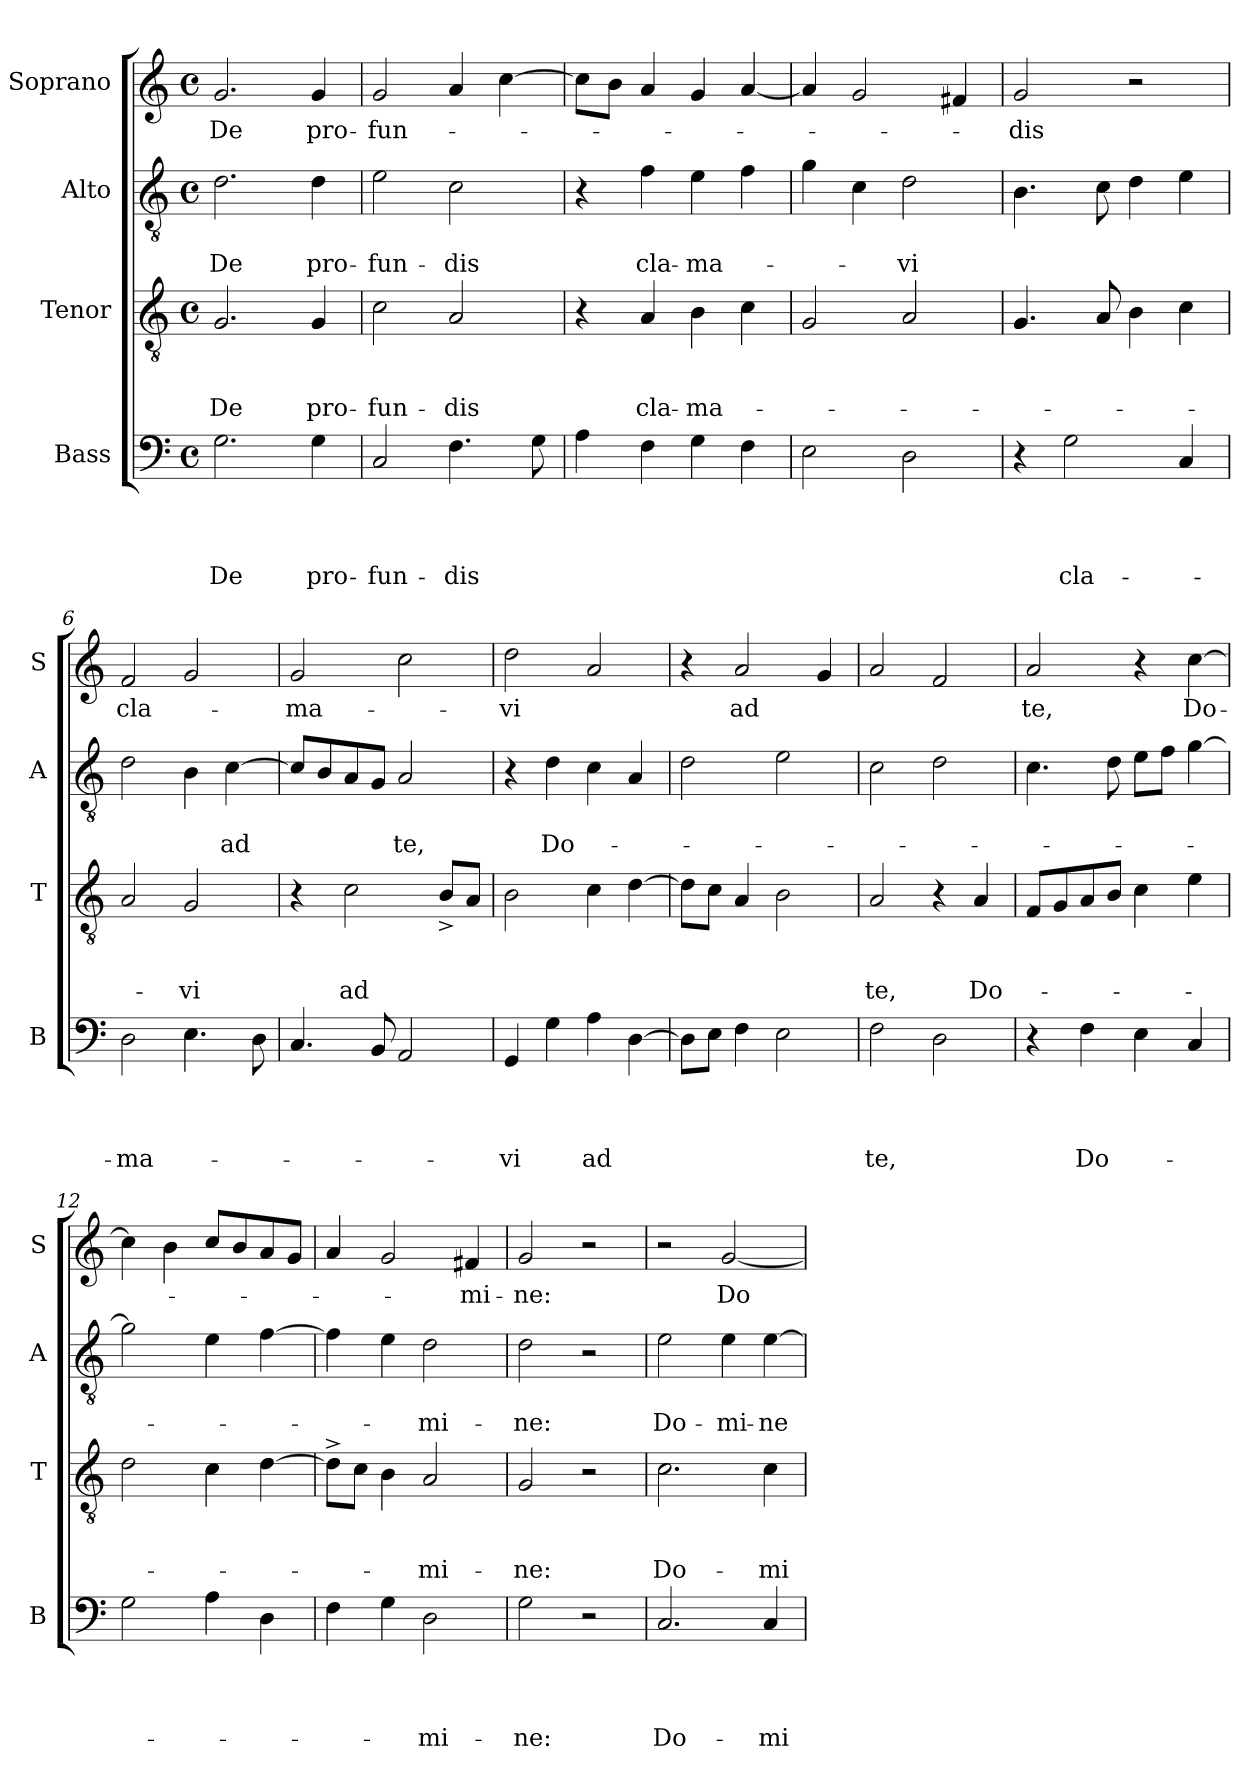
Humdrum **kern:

**kern	**text	**text	**text	**text	**kern	**text	**text	**text	**kern	**text	**text	**kern	**text
*part4	*part4	*part4	*part4	*part4	*part3	*part3	*part3	*part3	*part2	*part2	*part2	*part1	*part1
*staff4	*staff4	*staff4	*staff4	*staff4	*staff3	*staff3	*staff3	*staff3	*staff2	*staff2	*staff2	*staff1	*staff1
*I"Bass	*	*	*	*	*I"Tenor	*	*	*	*I"Alto	*	*	*I"Soprano	*
*I'B	*	*	*	*	*I'T	*	*	*	*I'A	*	*	*I'S	*
*clefF4	*	*	*	*	*clefGv2	*	*	*	*clefGv2	*	*	*clefG2	*
*k[]	*	*	*	*	*k[]	*	*	*	*k[]	*	*	*k[]	*
*C:	*	*	*	*	*C:	*	*	*	*C:	*	*	*C:	*
*M4/4	*	*	*	*	*M4/4	*	*	*	*M4/4	*	*	*M4/4	*
*met(c)	*	*	*	*	*met(c)	*	*	*	*met(c)	*	*	*met(c)	*
=1	=1	=1	=1	=1	=1	=1	=1	=1	=1	=1	=1	=1	=1
!	!	!	!	!LO:LY:b	!	!	!	!LO:LY:b	!	!	!LO:LY:b	!	!LO:LY:b
2.G\	.	.	.	De	2.G/	.	.	De	2.d\	.	De	2.g/	De
!	!	!	!	!LO:LY:b	!	!	!	!LO:LY:b	!	!	!LO:LY:b	!	!LO:LY:b
4G\	.	.	.	pro-	4G/	.	.	pro-	4d\	.	pro-	4g/	pro-
=2	=2	=2	=2	=2	=2	=2	=2	=2	=2	=2	=2	=2	=2
!	!	!	!	!LO:LY:b	!	!	!	!LO:LY:b	!	!	!LO:LY:b	!	!LO:LY:b
2C/	.	.	.	-fun-	2c\	.	.	-fun-	2e\	.	-fun-	2g/	-fun-
!	!	!	!	!LO:LY:b	!	!	!	!LO:LY:b	!	!	!LO:LY:b	!	!
4.F\	.	.	.	-dis	2A/	.	.	-dis	2c\	.	-dis	4a/	.
.	.	.	.	.	.	.	.	.	.	.	.	[>4cc\	.
8G\	.	.	.	.	.	.	.	.	.	.	.	.	.
=3	=3	=3	=3	=3	=3	=3	=3	=3	=3	=3	=3	=3	=3
4A\	.	.	.	.	4r	.	.	.	4r	.	.	8cc\L]	.
.	.	.	.	.	.	.	.	.	.	.	.	8b\J	.
!	!	!	!	!	!	!	!	!LO:LY:b	!	!	!LO:LY:b	!	!
4F\	.	.	.	.	4A/	.	.	cla-	4f\	.	cla-	4a/	.
!	!	!	!	!	!	!	!	!LO:LY:b	!	!	!LO:LY:b	!	!
4G\	.	.	.	.	4B\	.	.	-ma-	4e\	.	-ma-	4g/	.
4F\	.	.	.	.	4c\	.	.	.	4f\	.	.	[<4a/	.
=4	=4	=4	=4	=4	=4	=4	=4	=4	=4	=4	=4	=4	=4
2E\	.	.	.	.	2G/	.	.	.	4g\	.	.	4a/]	.
.	.	.	.	.	.	.	.	.	4c\	.	.	2g/	.
!	!	!	!	!	!	!	!	!	!	!	!LO:LY:b	!	!
2D\	.	.	.	.	2A/	.	.	.	2d\	.	-vi	.	.
.	.	.	.	.	.	.	.	.	.	.	.	4f#/	.
=5	=5	=5	=5	=5	=5	=5	=5	=5	=5	=5	=5	=5	=5
!	!	!	!	!	!	!	!	!	!	!	!	!	!LO:LY:b
4r	.	.	.	.	4.G/	.	.	.	4.B\	.	.	2g/	-dis
!	!	!	!	!LO:LY:b	!	!	!	!	!	!	!	!	!
2G\	.	.	.	cla-	.	.	.	.	.	.	.	.	.
.	.	.	.	.	8A/	.	.	.	8c\	.	.	.	.
.	.	.	.	.	4B\	.	.	.	4d\	.	.	2r	.
4C/	.	.	.	.	4c\	.	.	.	4e\	.	.	.	.
=6	=6	=6	=6	=6	=6	=6	=6	=6	=6	=6	=6	=6	=6
!	!	!	!	!LO:LY:b	!	!	!	!	!	!	!	!	!LO:LY:b
2D\	.	.	.	-ma-	2A/	.	.	.	2d\	.	.	2f/	cla-
!	!	!	!	!	!	!	!	!LO:LY:b	!	!	!	!	!
4.E\	.	.	.	.	2G/	.	.	-vi	4B\	.	.	2g/	.
!	!	!	!	!	!	!	!	!	!	!	!LO:LY:b	!	!
.	.	.	.	.	.	.	.	.	[<4c\	.	ad	.	.
8D\	.	.	.	.	.	.	.	.	.	.	.	.	.
!!LO:LB:g=z
=7	=7	=7	=7	=7	=7	=7	=7	=7	=7	=7	=7	=7	=7
!	!	!	!	!	!	!	!	!	!	!	!	!	!LO:LY:b
4.C/	.	.	.	.	4r	.	.	.	8c/L]	.	.	2g/	-ma-
.	.	.	.	.	.	.	.	.	8B/	.	.	.	.
!	!	!	!	!	!	!	!	!LO:LY:b	!	!	!	!	!
.	.	.	.	.	2c\	.	.	ad	8A/	.	.	.	.
8BB/	.	.	.	.	.	.	.	.	8G/J	.	.	.	.
!	!	!	!	!	!	!	!	!	!	!	!LO:LY:b	!	!
2AA/	.	.	.	.	.	.	.	.	2A/	.	te,	2cc\	.
.	.	.	.	.	8B^</L	.	.	.	.	.	.	.	.
.	.	.	.	.	8A/J	.	.	.	.	.	.	.	.
=8	=8	=8	=8	=8	=8	=8	=8	=8	=8	=8	=8	=8	=8
!	!	!	!	!LO:LY:b	!	!	!	!	!	!	!	!	!LO:LY:b
4GG/	.	.	.	-vi	2B\	.	.	.	4r	.	.	2dd\	-vi
!	!	!	!	!	!	!	!	!	!	!	!LO:LY:b	!	!
4G\	.	.	.	.	.	.	.	.	4d\	.	Do-	.	.
!	!	!	!	!LO:LY:b	!	!	!	!	!	!	!	!	!
4A\	.	.	.	ad	4c\	.	.	.	4c\	.	.	2a/	.
[>4D\	.	.	.	.	[>4d\	.	.	.	4A/	.	.	.	.
=9	=9	=9	=9	=9	=9	=9	=9	=9	=9	=9	=9	=9	=9
8D\L]	.	.	.	.	8d\L]	.	.	.	2d\	.	.	4r	.
8E\J	.	.	.	.	8c\J	.	.	.	.	.	.	.	.
!	!	!	!	!	!	!	!	!	!	!	!	!	!LO:LY:b
4F\	.	.	.	.	4A/	.	.	.	.	.	.	2a/	ad
2E\	.	.	.	.	2B\	.	.	.	2e\	.	.	.	.
.	.	.	.	.	.	.	.	.	.	.	.	4g/	.
=10	=10	=10	=10	=10	=10	=10	=10	=10	=10	=10	=10	=10	=10
!	!	!	!	!LO:LY:b	!	!	!	!LO:LY:b	!	!	!	!	!
2F\	.	.	.	te,	2A/	.	.	te,	2c\	.	.	2a/	.
2D\	.	.	.	.	4r	.	.	.	2d\	.	.	2f/	.
!	!	!	!	!	!	!	!	!LO:LY:b	!	!	!	!	!
.	.	.	.	.	4A/	.	.	Do-	.	.	.	.	.
=11	=11	=11	=11	=11	=11	=11	=11	=11	=11	=11	=11	=11	=11
!	!	!	!	!	!	!	!	!	!	!	!	!	!LO:LY:b
4r	.	.	.	.	8F/L	.	.	.	4.c\	.	.	2a/	te,
.	.	.	.	.	8G/	.	.	.	.	.	.	.	.
!	!	!	!	!LO:LY:b	!	!	!	!	!	!	!	!	!
4F\	.	.	.	Do-	8A/	.	.	.	.	.	.	.	.
.	.	.	.	.	8B/J	.	.	.	8d\	.	.	.	.
4E\	.	.	.	.	4c\	.	.	.	8e\L	.	.	4r	.
.	.	.	.	.	.	.	.	.	8f\J	.	.	.	.
!	!	!	!	!	!	!	!	!	!	!	!	!	!LO:LY:b
4C/	.	.	.	.	4e\	.	.	.	[>4g\	.	.	[>4cc\	Do-
=12	=12	=12	=12	=12	=12	=12	=12	=12	=12	=12	=12	=12	=12
2G\	.	.	.	.	2d\	.	.	.	2g\]	.	.	4cc\]	.
.	.	.	.	.	.	.	.	.	.	.	.	4b\	.
4A\	.	.	.	.	4c\	.	.	.	4e\	.	.	8cc/L	.
.	.	.	.	.	.	.	.	.	.	.	.	8b/	.
4D\	.	.	.	.	[>4d\	.	.	.	[>4f\	.	.	8a/	.
.	.	.	.	.	.	.	.	.	.	.	.	8g/J	.
!!LO:PB:g=z
=13	=13	=13	=13	=13	=13	=13	=13	=13	=13	=13	=13	=13	=13
4F\	.	.	.	.	8d^>\L]	.	.	.	4f\]	.	.	4a/	.
.	.	.	.	.	8c\J	.	.	.	.	.	.	.	.
4G\	.	.	.	.	4B\	.	.	.	4e\	.	.	2g/	.
!	!	!	!	!LO:LY:b	!	!	!	!LO:LY:b	!	!	!LO:LY:b	!	!
2D\	.	.	.	-mi-	2A/	.	.	-mi-	2d\	.	-mi-	.	.
!	!	!	!	!	!	!	!	!	!	!	!	!	!LO:LY:b
.	.	.	.	.	.	.	.	.	.	.	.	4f#/	-mi-
=14	=14	=14	=14	=14	=14	=14	=14	=14	=14	=14	=14	=14	=14
!	!	!	!	!LO:LY:b	!	!	!	!LO:LY:b	!	!	!LO:LY:b	!	!LO:LY:b
2G\	.	.	.	-ne:	2G/	.	.	-ne:	2d\	.	-ne:	2g/	-ne:
2r	.	.	.	.	2r	.	.	.	2r	.	.	2r	.
=15	=15	=15	=15	=15	=15	=15	=15	=15	=15	=15	=15	=15	=15
!	!	!	!	!LO:LY:b	!	!	!	!LO:LY:b	!	!	!LO:LY:b	!	!
2.C/	.	.	.	Do-	2.c\	.	.	Do-	2e\	.	Do-	2r	.
!	!	!	!	!	!	!	!	!	!	!	!LO:LY:b	!	!LO:LY:b
.	.	.	.	.	.	.	.	.	4e\	.	-mi-	[<2g/	Do-
!	!	!	!	!LO:LY:b	!	!	!	!LO:LY:b	!	!	!LO:LY:b:rj	!	!
4C/	.	.	.	-mi-	4c\	.	.	-mi-	[>4e\	.	-ne	.	.
=	=	=	=	=	=	=	=	=	=	=	=	=	=
*-	*-	*-	*-	*-	*-	*-	*-	*-	*-	*-	*-	*-	*-
